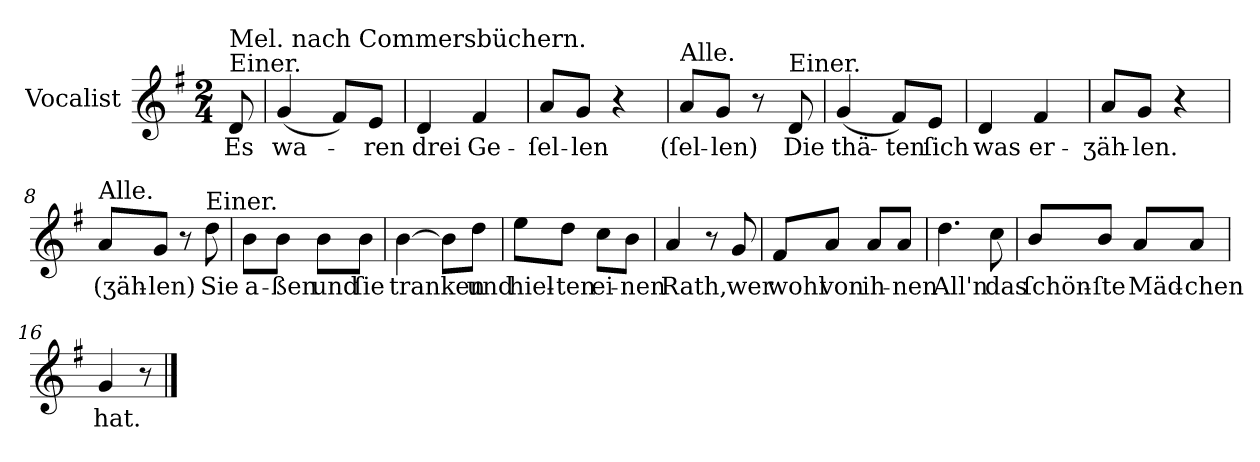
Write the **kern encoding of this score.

**kern	**text
*part1	*part1
*staff1	*staff1
*I"Vocalist	*
*k[f#]	*
*G:	*
*M2/4	*
=	=
!LO:TX:a:t=Einer.	!
!LO:TX:a:t=Mel. nach Commersbüchern.	!
8d	Es
=1	=1
(4g	wa-
8f#L)	.
8eJ	-ren
=2	=2
4d	drei
4f#	Ge-
=3	=3
8aL	-ſel-
8gJ	-len
4r	.
=4	=4
!LO:TX:a:t=Alle.	!
8aL	(ſel-
8gJ	-len)
8r	.
!LO:TX:a:t=Einer.	!
8d	Die
=5	=5
(4g	thä-
8f#L)	-ten
8eJ	ſich
=6	=6
4d	was
4f#	er-
=7	=7
8aL	-ʒäh-
8gJ	-len.
4r	.
=8	=8
!LO:TX:a:t=Alle.	!
8aL	(ʒäh-
8gJ	-len)
8r	.
!LO:TX:a:t=Einer.	!
8dd	Sie
=9	=9
8bL	a-
8bJ	-ßen
8bL	und
8bJ	ſie
=10	=10
[4b	tranken
8bL]	.
8ddJ	und
=11	=11
8eeL	hiel-
8ddJ	-ten
8ccL	ei-
8bJ	-nen
=12	=12
4a	Rath,
8r	.
8g	wer
=13	=13
8f#L	wohl
8aJ	von
8aL	ih-
8aJ	-nen
=14	=14
4.dd	All'n
8cc	das
=15	=15
8b/L	ſchön-
8b/J	-ſte
8aL	Mäd-
8aJ	-chen
=16	=16
4g	hat.
8r	.
==	==
*-	*-
